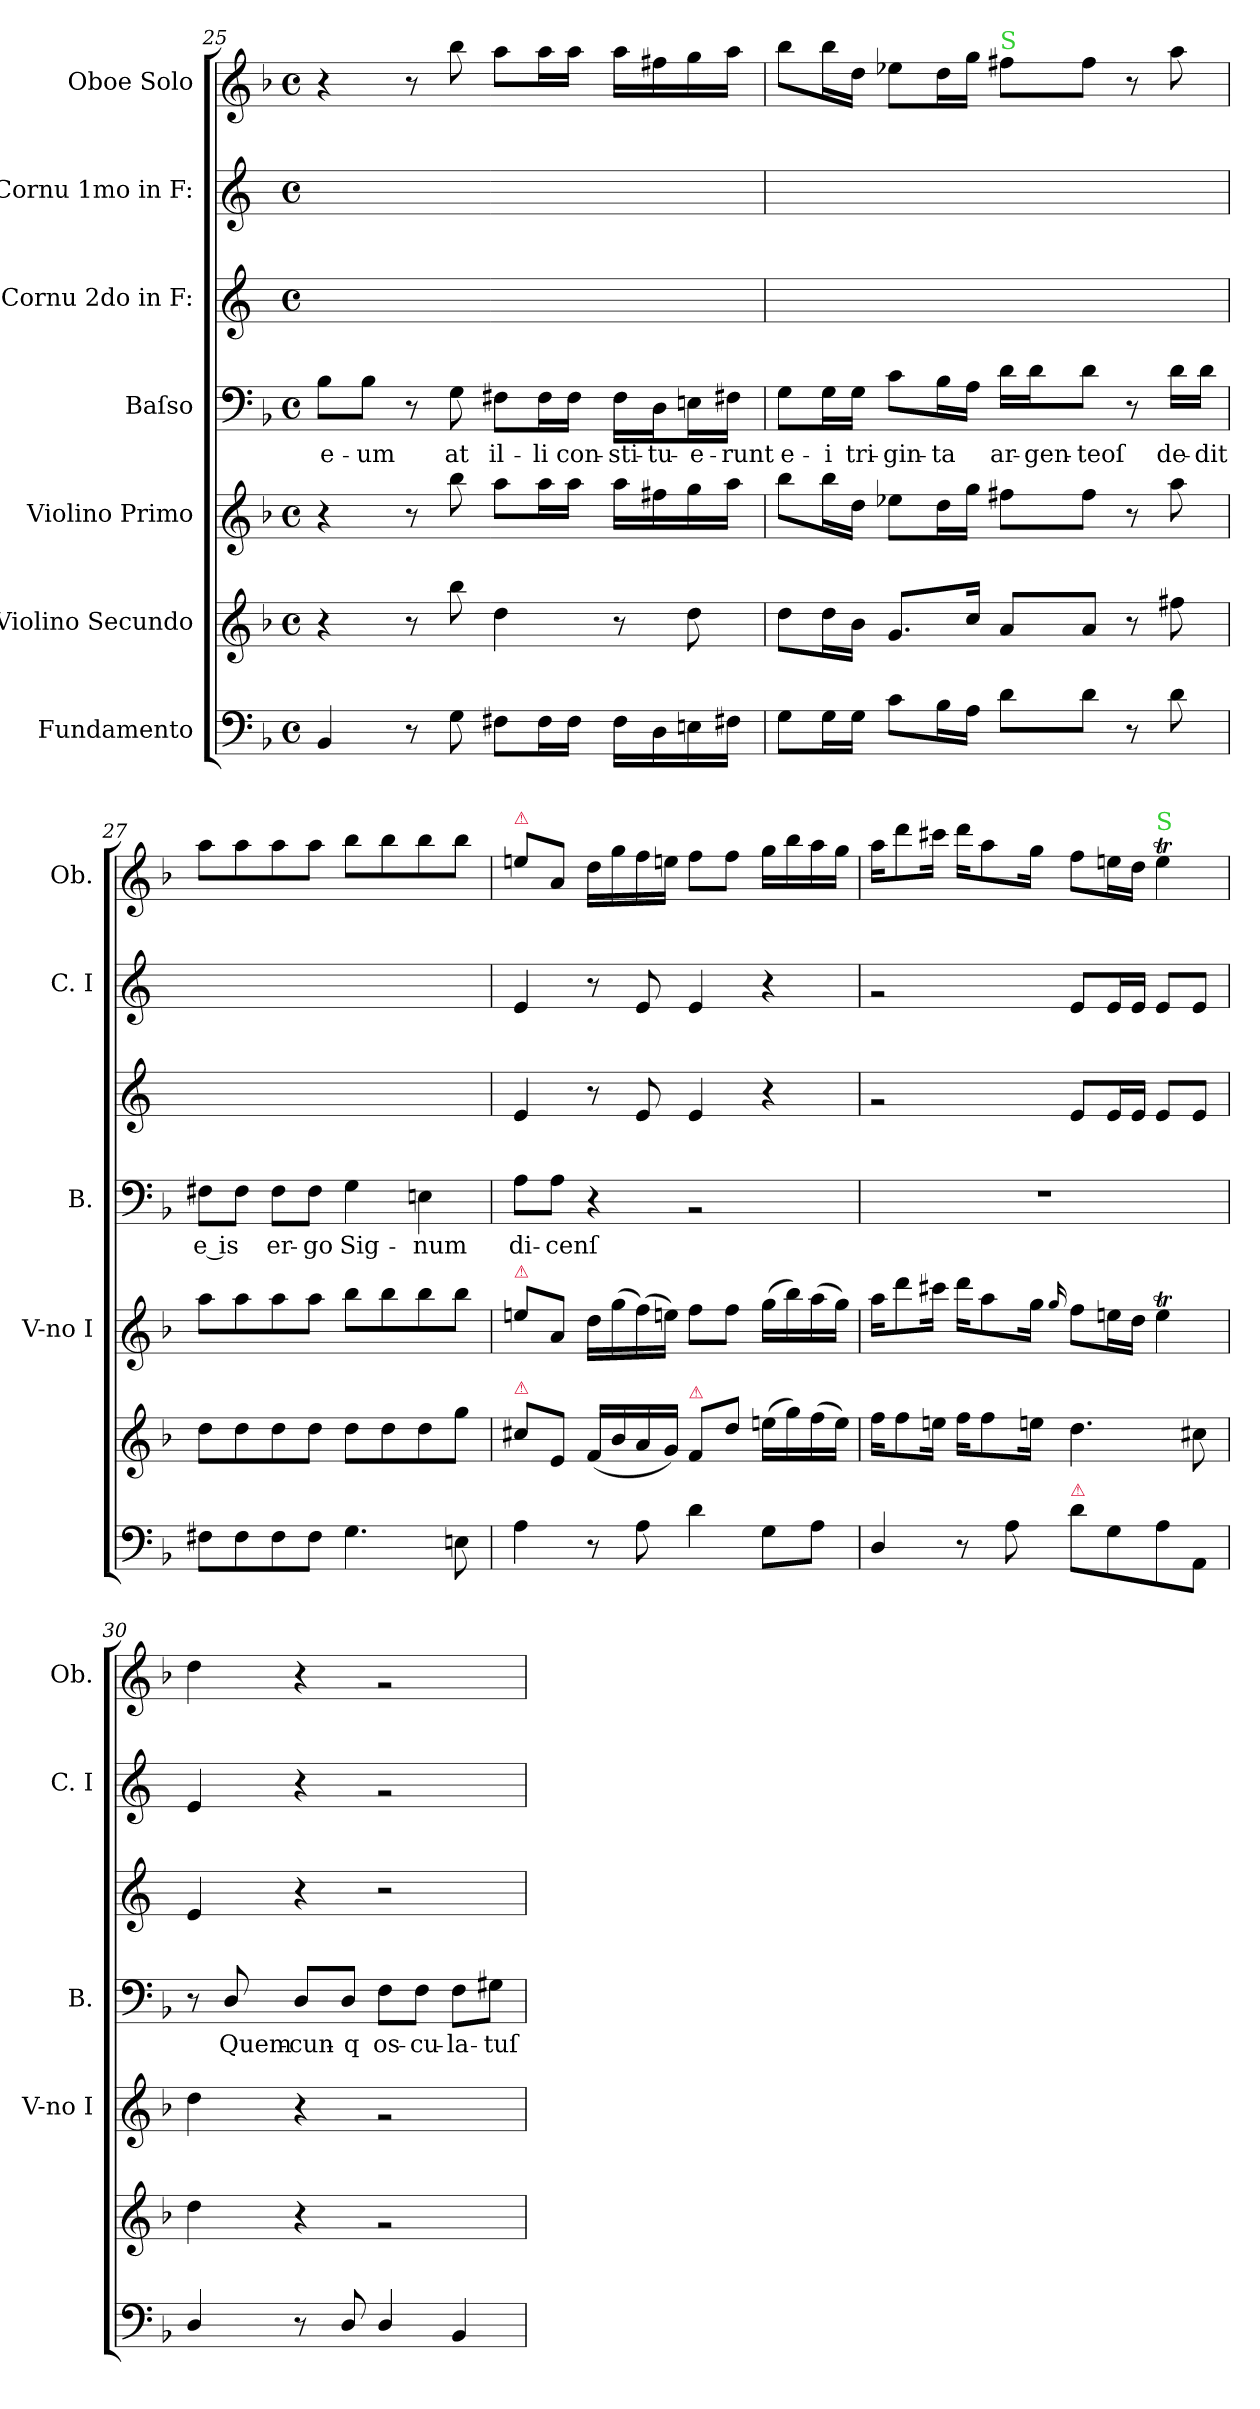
**kern	**kern	**kern	**kern	**text	**kern	**kern	**kern
*part7	*part6	*part5	*part4	*part4	*part3	*part2	*part1
*staff7	*staff6	*staff5	*staff4	*staff4	*staff3	*staff2	*staff1
*I"Fundamento	*I"Violino Secundo	*I"Violino Primo	*I"Baſso	*	*I"Cornu 2do in F:	*I"Cornu 1mo in F:	*I"Oboe Solo
*	*	*I'V-no I	*I'B.	*	*	*I'C. I	*I'Ob.
*clefF4	*clefG2	*clefG2	*clefF4	*	*clefG2	*clefG2	*clefG2
*	*	*	*	*	*ITrd4c7	*ITrd4c7	*
*k[b-]	*k[b-]	*k[b-]	*k[b-]	*	*k[b-]	*k[b-]	*k[b-]
*M4/4	*M4/4	*M4/4	*M4/4	*	*M4/4	*M4/4	*M4/4
*met(c)	*met(c)	*met(c)	*met(c)	*	*met(c)	*met(c)	*met(c)
=25	=25	=25	=25	=25	=25	=25	=25
4BB-/	4r	4r	8B-\L	e-	1ryy	1ryy	4r
.	.	.	8B-\J	-um	.	.	.
8r	8r	8r	8r	.	.	.	8r
8G\	8bb-\	8bb-\	8G\	at	.	.	8bb-\
8F#X\L	4dd\	8aa\L	8F#X\L	il-	.	.	8aa\L
16F#\L	.	16aa\L	16F#\L	-li	.	.	16aa\L
16F#\JJ	.	16aa\JJ	16F#\JJ	con-	.	.	16aa\JJ
16F#\LL	8r	16aa\LL	16F#\LL	-sti-	.	.	16aa\LL
16D\	.	16ff#X\	16D\J	-tu-	.	.	16ff#X\
16En\	8dd\	16gg\	16En\L	-e-	.	.	16gg\
16F#X\JJ	.	16aa\JJ	16F#X\JJ	-runt	.	.	16aa\JJ
=26	=26	=26	=26	=26	=26	=26	=26
8G\L	8dd\L	8bb-\L	8G\L	e-	1ryy	1ryy	8bb-\L
16G\L	16dd\L	16bb-\L	16G\L	-i	.	.	16bb-\L
16G\JJ	16b-\JJ	16dd\JJ	16G\JJ	tri-	.	.	16dd\JJ
8c\L	8.g/L	8ee-X\L	8c\L	-gin-	.	.	8ee-X\L
16B-\L	.	16dd\L	16B-\L	-ta	.	.	16dd\L
16A\JJ	16cc/Jk	16gg\JJ	16A\JJ	.	.	.	16gg\JJ
!	!	!	!	!	!	!	!LO:TX:a:color=limegreen:t=S
8d\L	8a/L	8ff#X\L	16d\LL	ar-	.	.	8ff#X\L
.	.	.	16d\J	-gen-	.	.	.
8d\J	8a/J	8ff#\J	8d\J	-teoſ	.	.	8ff#\J
8r	8r	8r	8r	.	.	.	8r
8d\	8ff#X\	8aa\	16d\LL	de-	.	.	8aa\
.	.	.	16d\JJ	-dit	.	.	.
=27	=27	=27	=27	=27	=27	=27	=27
8F#X\L	8dd\L	8aa\L	8F#X\L	e is	1ryy	1ryy	8aa\L
8F#\	8dd\	8aa\	8F#\J	.	.	.	8aa\
8F#\	8dd\	8aa\	8F#\L	er-	.	.	8aa\
8F#\J	8dd\J	8aa\J	8F#\J	-go	.	.	8aa\J
4.G\	8dd\L	8bb-\L	4G\	Sig-	.	.	8bb-\L
.	8dd\	8bb-\	.	.	.	.	8bb-\
.	8dd\	8bb-\	4En\	-num	.	.	8bb-\
8En\	8gg\J	8bb-\J	.	.	.	.	8bb-\J
=28	=28	=28	=28	=28	=28	=28	=28
!	!	!	!	!	!	!	!LO:TX:a:color=crimson:t=⚠
!	!	!LO:TX:a:color=crimson:t=⚠	!	!	!	!	!
!	!LO:TX:a:color=crimson:t=⚠	!	!	!	!	!	!
4A\	8cc#X\L	8een\L	8A\L	di-	4A/	4A/	8een\L
.	8e/J	8a/J	8A\J	-cenſ	.	.	8a/J
8r	(<16f/LL	16dd\LL	4r	.	8r	8r	16dd\LL
.	16b-/	(>16gg\	.	.	.	.	16gg\
8A\	16a/	(>16ff\)	.	.	8A/	8A/	16ff\
.	16g/JJ)	16een\JJ)	.	.	.	.	16een\JJ
!	!LO:TX:a:color=crimson:t=⚠	!	!	!	!	!	!
4d\	8f/L	8ff\L	2rBB	.	4A/	4A/	8ff\L
.	8dd\J	8ff\J	.	.	.	.	8ff\J
8G\L	(>16een\LL	(>16gg\LL	.	.	4r	4r	16gg\LL
.	16gg\)	16bb-\)	.	.	.	.	16bb-\
8A\J	(>16ff\	(>16aa\	.	.	.	.	16aa\
.	16ee\JJ)	16gg\JJ)	.	.	.	.	16gg\JJ
=29	=29	=29	=29	=29	=29	=29	=29
4D/	16ff\KL	16aa\KL	1r	.	2rg	2rg	16aa\KL
.	8ff\	8ddd\	.	.	.	.	8ddd\
.	16een\Jk	16ccc#X\Jk	.	.	.	.	16ccc#X\Jk
8r	16ff\KL	16ddd\KL	.	.	.	.	16ddd\KL
.	8ff\	8aa\	.	.	.	.	8aa\
8A\	.	.	.	.	.	.	.
.	16een\Jk	16gg\Jk	.	.	.	.	16gg\Jk
.	.	16qqgg/	.	.	.	.	.
!LO:TX:a:color=crimson:t=⚠	!	!	!	!	!	!	!
8d\L	4.dd\	8ff\L	.	.	8A/L	8A/L	8ff\L
8G\	.	16een\L	.	.	16A/L	16A/L	16een\L
.	.	16dd\JJ	.	.	16A/JJ	16A/JJ	16dd\JJ
!	!	!	!	!	!	!	!LO:TX:a:color=limegreen:t=S
8A\	.	4eet\	.	.	8A/L	8A/L	4eet\
8AA/J	8cc#X\	.	.	.	8A/J	8A/J	.
=30	=30	=30	=30	=30	=30	=30	=30
4D/	4dd\	4dd\	8r	.	4A/	4A/	4dd\
.	.	.	8D/	Quem-	.	.	.
8r	4r	4r	8D/L	-cun-	4r	4r	4r
8D/	.	.	8D/J	-q	.	.	.
4D/	2rg	2rg	8F\L	os-	2r	2rg	2rg
.	.	.	8F\J	-cu-	.	.	.
4BB-/	.	.	8F\L	-la-	.	.	.
.	.	.	8G#X\J	-tuſ	.	.	.
=	=	=	=	=	=	=	=
*-	*-	*-	*-	*-	*-	*-	*-
